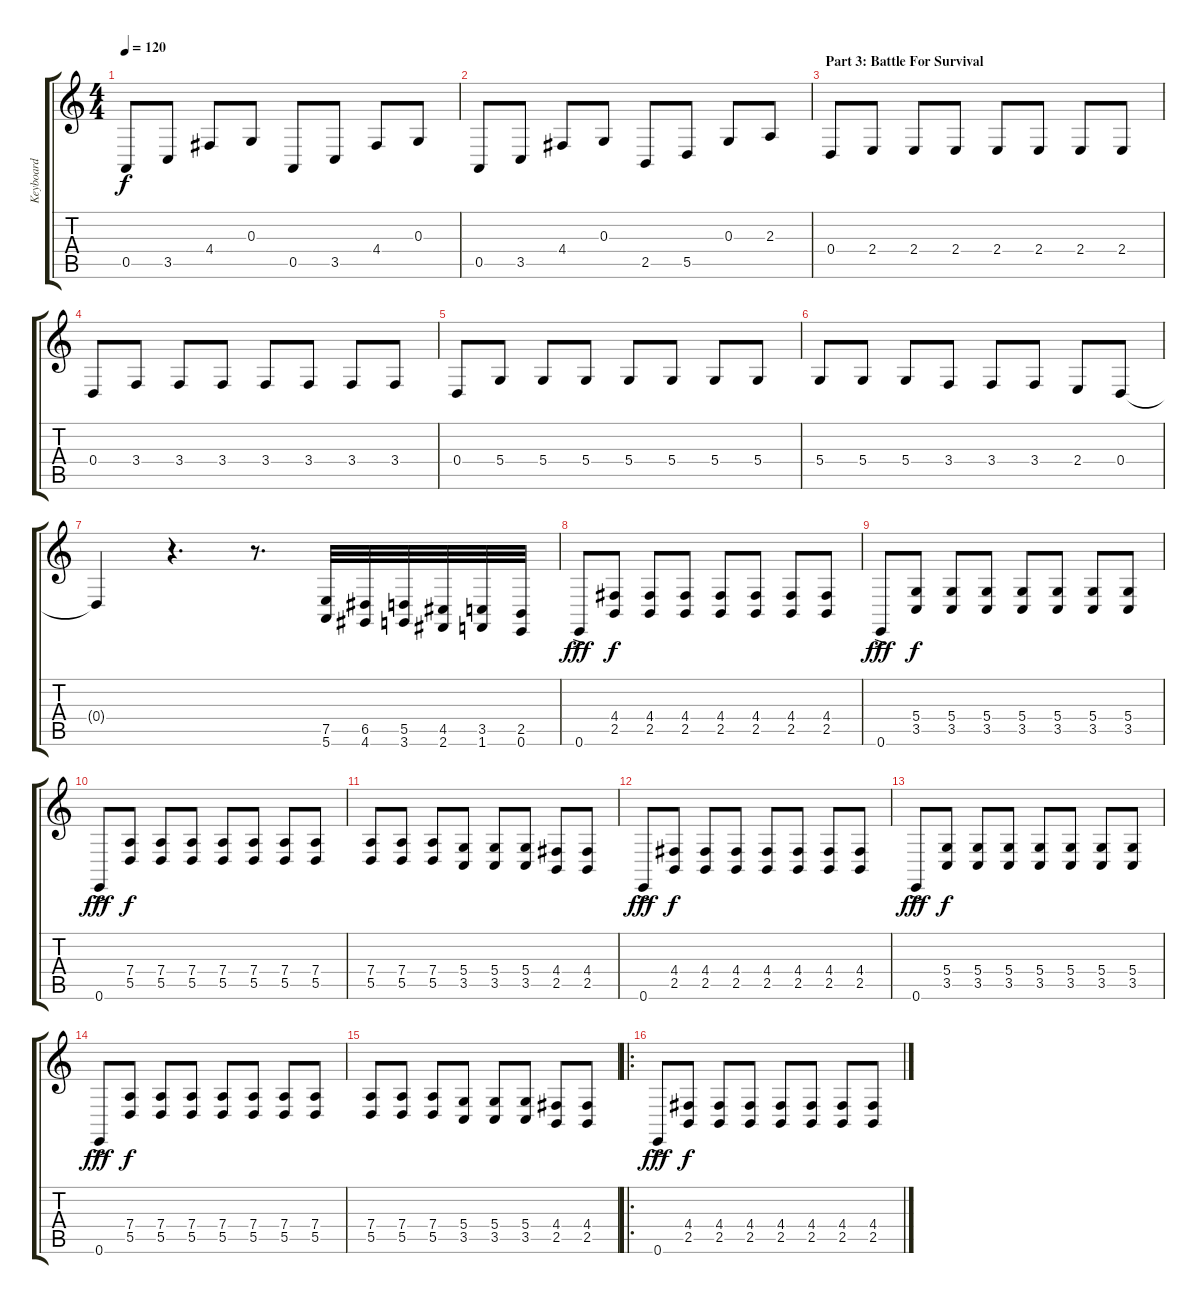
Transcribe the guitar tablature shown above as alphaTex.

\track ("Keyboard" "Keyboard") {instrument brightacousticpiano}
\staff {score tabs}
\tuning (E4 B3 G3 D3 A2 E2) {hide}
\ts (4 4)
\tempo 120
\clef g2
\ks c
0.5.8{dy f} 3.5.8 4.4.8 0.3.8 0.5.8 3.5.8 4.4.8 0.3.8 |
0.5.8 3.5.8 4.4.8 0.3.8 2.5.8 5.5.8 0.3.8 2.3.8 |
\section ("" "Part 3: Battle For Survival")
0.4.8 2.4.8 2.4.8 2.4.8 2.4.8 2.4.8 2.4.8 2.4.8 |
0.4.8 3.4.8 3.4.8 3.4.8 3.4.8 3.4.8 3.4.8 3.4.8 |
0.4.8 5.4.8 5.4.8 5.4.8 5.4.8 5.4.8 5.4.8 5.4.8 |
5.4.8 5.4.8 5.4.8 3.4.8 3.4.8 3.4.8 2.4.8 0.4.8 |
0.4{t}.4 r.4{d instrument reedorgan} r.8{d} (7.5 5.6).32 (6.5 4.6).32 (5.5 3.6).32 (4.5 2.6).32 (3.5 1.6).32 (2.5 0.6).32 |
0.6{ac}.8{dy fff} (4.4 2.5).8{dy f} (4.4 2.5).8 (4.4 2.5).8 (4.4 2.5).8 (4.4 2.5).8 (4.4 2.5).8 (4.4 2.5).8 |
0.6{ac}.8{dy fff} (5.4 3.5).8{dy f} (5.4 3.5).8 (5.4 3.5).8 (5.4 3.5).8 (5.4 3.5).8 (5.4 3.5).8 (5.4 3.5).8 |
0.6{ac}.8{dy fff} (7.4 5.5).8{dy f} (7.4 5.5).8 (7.4 5.5).8 (7.4 5.5).8 (7.4 5.5).8 (7.4 5.5).8 (7.4 5.5).8 |
(7.4 5.5).8 (7.4 5.5).8 (7.4 5.5).8 (5.4 3.5).8 (5.4 3.5).8 (5.4 3.5).8 (4.4 2.5).8 (4.4 2.5).8 |
0.6{ac}.8{dy fff} (4.4 2.5).8{dy f} (4.4 2.5).8 (4.4 2.5).8 (4.4 2.5).8 (4.4 2.5).8 (4.4 2.5).8 (4.4 2.5).8 |
0.6{ac}.8{dy fff} (5.4 3.5).8{dy f} (5.4 3.5).8 (5.4 3.5).8 (5.4 3.5).8 (5.4 3.5).8 (5.4 3.5).8 (5.4 3.5).8 |
0.6{ac}.8{dy fff} (7.4 5.5).8{dy f} (7.4 5.5).8 (7.4 5.5).8 (7.4 5.5).8 (7.4 5.5).8 (7.4 5.5).8 (7.4 5.5).8 |
(7.4 5.5).8 (7.4 5.5).8 (7.4 5.5).8 (5.4 3.5).8 (5.4 3.5).8 (5.4 3.5).8 (4.4 2.5).8 (4.4 2.5).8 |
\ro
0.6{ac}.8{dy fff} (4.4 2.5).8{dy f} (4.4 2.5).8 (4.4 2.5).8 (4.4 2.5).8 (4.4 2.5).8 (4.4 2.5).8 (4.4 2.5).8
